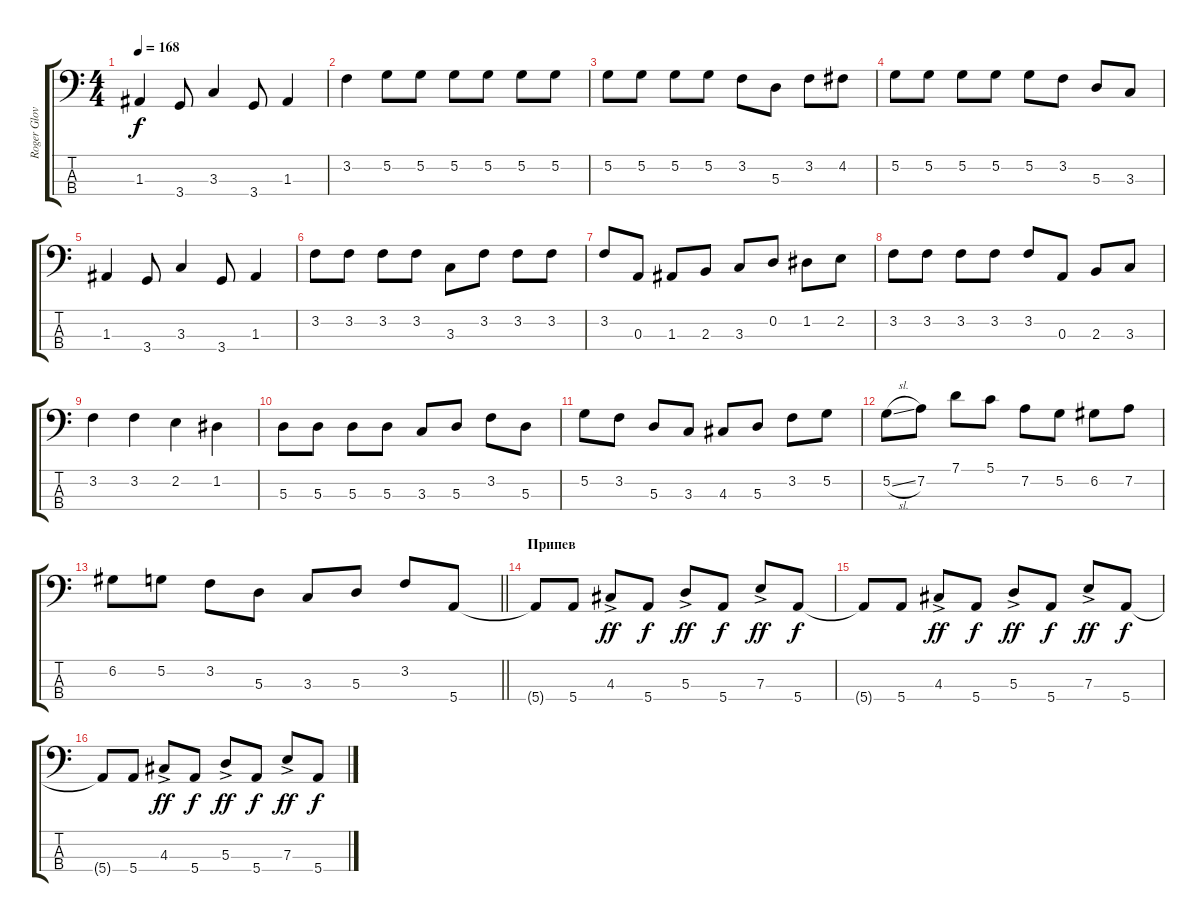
\track ("Roger Glover" "Roger Glov") {instrument electricbassfinger}
\staff {score tabs}
\tuning (G2 D2 A1 E1) {hide}
\ts (4 4)
\tempo 168
\clef f4
\ks c
1.3.4{dy f} 3.4.8 3.3.4 3.4.8 1.3.4 |
3.2.4 5.2.8 5.2.8 5.2.8 5.2.8 5.2.8 5.2.8 |
5.2.8 5.2.8 5.2.8 5.2.8 3.2.8 5.3.8 3.2.8 4.2.8 |
5.2.8 5.2.8 5.2.8 5.2.8 5.2.8 3.2.8 5.3.8 3.3.8 |
1.3.4 3.4.8 3.3.4 3.4.8 1.3.4 |
3.2.8 3.2.8 3.2.8 3.2.8 3.3.8 3.2.8 3.2.8 3.2.8 |
3.2.8 0.3.8 1.3.8 2.3.8 3.3.8 0.2.8 1.2.8 2.2.8 |
3.2.8 3.2.8 3.2.8 3.2.8 3.2.8 0.3.8 2.3.8 3.3.8 |
3.2.4 3.2.4 2.2.4 1.2.4 |
5.3.8 5.3.8 5.3.8 5.3.8 3.3.8 5.3.8 3.2.8 5.3.8 |
5.2.8 3.2.8 5.3.8 3.3.8 4.3.8 5.3.8 3.2.8 5.2.8 |
5.2{sl}.8 7.2.8 7.1.8 5.1.8 7.2.8 5.2.8 6.2.8 7.2.8 |
\barLineRight lightlight
6.2.8 5.2.8 3.2.8 5.3.8 3.3.8 5.3.8 3.2.8 5.4.8 |
\section ("" "Припев")
5.4{t}.8 5.4.8 4.3{ac}.8{dy ff} 5.4.8{dy f} 5.3{ac}.8{dy ff} 5.4.8{dy f} 7.3{ac}.8{dy ff} 5.4.8{dy f} |
5.4{t}.8 5.4.8 4.3{ac}.8{dy ff} 5.4.8{dy f} 5.3{ac}.8{dy ff} 5.4.8{dy f} 7.3{ac}.8{dy ff} 5.4.8{dy f} |
5.4{t}.8 5.4.8 4.3{ac}.8{dy ff} 5.4.8{dy f} 5.3{ac}.8{dy ff} 5.4.8{dy f} 7.3{ac}.8{dy ff} 5.4.8{dy f}
